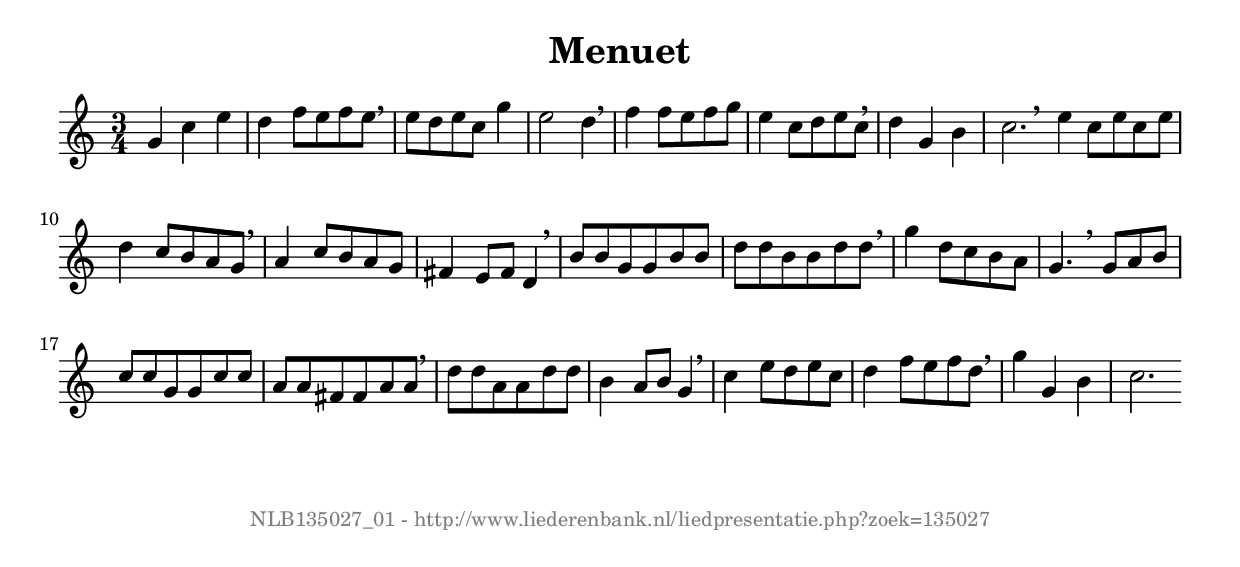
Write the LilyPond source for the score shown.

%
% produced by wce2krn 1.64 (7 June 2014)
%
\version"2.16"
#(append! paper-alist '(("long" . (cons (* 210 mm) (* 2000 mm)))))
#(set-default-paper-size "long")
sb = {\breathe}
mBreak = {\breathe }
bBreak = {\breathe }
x = {\once\override NoteHead #'style = #'cross }
gl=\glissando
itime={\override Staff.TimeSignature #'stencil = ##f }
ficta = {\once\set suggestAccidentals = ##t}
fine = {\once\override Score.RehearsalMark #'self-alignment-X = #1 \mark \markup {\italic{Fine}}}
dc = {\once\override Score.RehearsalMark #'self-alignment-X = #1 \mark \markup {\italic{D.C.}}}
dcf = {\once\override Score.RehearsalMark #'self-alignment-X = #1 \mark \markup {\italic{D.C. al Fine}}}
dcc = {\once\override Score.RehearsalMark #'self-alignment-X = #1 \mark \markup {\italic{D.C. al Coda}}}
ds = {\once\override Score.RehearsalMark #'self-alignment-X = #1 \mark \markup {\italic{D.S.}}}
dsf = {\once\override Score.RehearsalMark #'self-alignment-X = #1 \mark \markup {\italic{D.S. al Fine}}}
dsc = {\once\override Score.RehearsalMark #'self-alignment-X = #1 \mark \markup {\italic{D.S. al Coda}}}
pv = {\set Score.repeatCommands = #'((volta "1"))}
sv = {\set Score.repeatCommands = #'((volta "2"))}
tv = {\set Score.repeatCommands = #'((volta "3"))}
qv = {\set Score.repeatCommands = #'((volta "4"))}
xv = {\set Score.repeatCommands = #'((volta #f))}
\header{ tagline = ""
title = "Menuet"
}
\score {{
\key c \major
\relative g'
{
\set melismaBusyProperties = #'()
\time 3/4
\tempo 4=120
\override Score.MetronomeMark #'transparent = ##t
\override Score.RehearsalMark #'break-visibility = #(vector #t #t #f)
g4 c e d f8 e f e \sb e d e c g'4 e2 d4 \mBreak \bar "|"
f4 f8 e f g e4 c8 d e c \sb d4 g, b c2. \bar ":|:" \bBreak
e4 c8 e c e d4 c8 b a g \sb a4 c8 b a g fis4 e8 fis d4 \mBreak \bar "|"
b'8 b g g b b d d b b d d \sb g4 d8 c b a g4. \mBreak
g8 a b c8 c g g c c a a fis fis a a \sb d d a a d d b4 a8 b g4 \mBreak \bar "|"
c4 e8 d e c d4 f8 e f d \sb g4 g, b c2. \bar ":|"
 }}
 \midi { }
 \layout {
            indent = 0.0\cm
}
}
\markup { \vspace #0 } \markup { \with-color #grey \fill-line { \center-column { \smaller "NLB135027_01 - http://www.liederenbank.nl/liedpresentatie.php?zoek=135027" } } }
